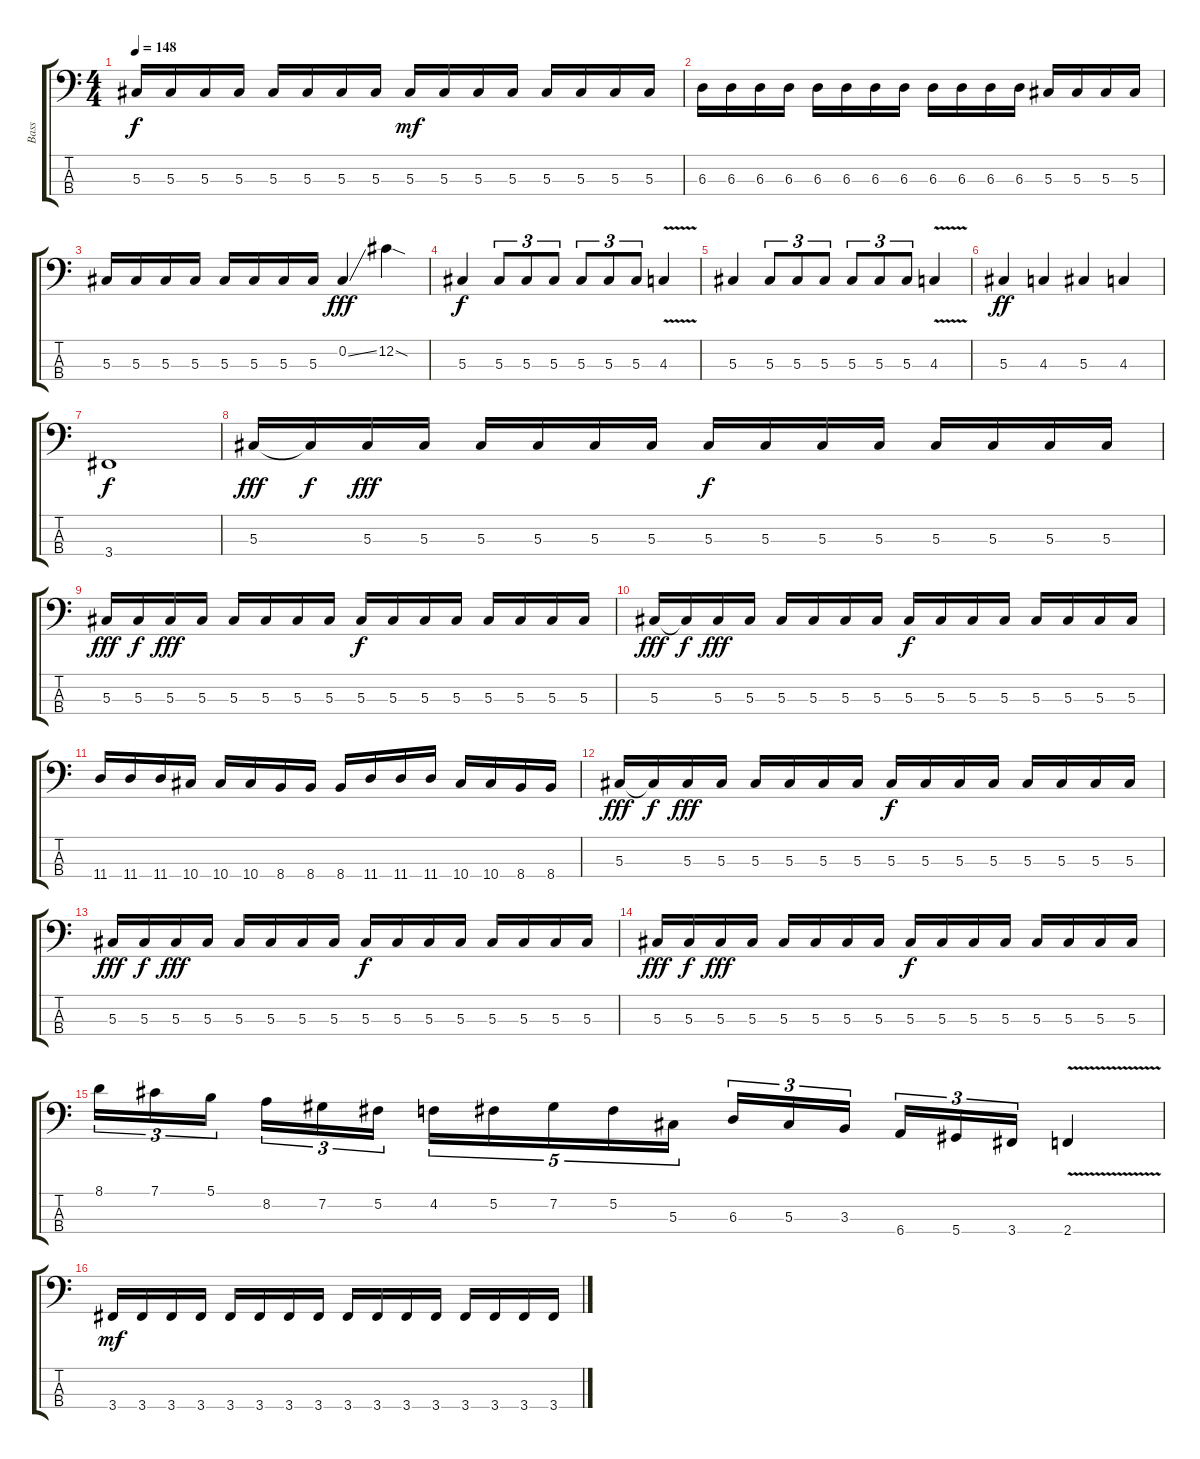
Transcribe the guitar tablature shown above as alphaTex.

\track ("Bass" "Bass") {instrument electricbassfinger}
\staff {score tabs}
\tuning (Gb2 Db2 Ab1 Eb1) {hide}
\ts (4 4)
\tempo 148
\clef f4
\ks c
5.3.16{dy f} 5.3.16 5.3.16 5.3.16 5.3.16 5.3.16 5.3.16 5.3.16 5.3.16{dy mf} 5.3.16 5.3.16 5.3.16 5.3.16 5.3.16 5.3.16 5.3.16 |
6.3.16 6.3.16 6.3.16 6.3.16 6.3.16 6.3.16 6.3.16 6.3.16 6.3.16 6.3.16 6.3.16 6.3.16 5.3.16 5.3.16 5.3.16 5.3.16 |
5.3.16 5.3.16 5.3.16 5.3.16 5.3.16 5.3.16 5.3.16 5.3.16 0.2{ss}.4{dy fff} 12.2{sod}.4 |
5.3.4{dy f} 5.3.8{tu (3 2)} 5.3.8{tu (3 2)} 5.3.8{tu (3 2)} 5.3.8{tu (3 2)} 5.3.8{tu (3 2)} 5.3.8{tu (3 2)} 4.3{v}.4 |
5.3.4 5.3.8{tu (3 2)} 5.3.8{tu (3 2)} 5.3.8{tu (3 2)} 5.3.8{tu (3 2)} 5.3.8{tu (3 2)} 5.3.8{tu (3 2)} 4.3{v}.4 |
5.3.4{dy ff} 4.3.4 5.3.4 4.3.4 |
3.4.1{dy f} |
5.3.16{dy fff} 5.3{t}.16{dy f} 5.3.16{dy fff} 5.3.16 5.3.16 5.3.16 5.3.16 5.3.16 5.3.16{dy f} 5.3.16 5.3.16 5.3.16 5.3.16 5.3.16 5.3.16 5.3.16 |
5.3.16{dy fff} 5.3.16{dy f} 5.3.16{dy fff} 5.3.16 5.3.16 5.3.16 5.3.16 5.3.16 5.3.16{dy f} 5.3.16 5.3.16 5.3.16 5.3.16 5.3.16 5.3.16 5.3.16 |
5.3.16{dy fff} 5.3{t}.16{dy f} 5.3.16{dy fff} 5.3.16 5.3.16 5.3.16 5.3.16 5.3.16 5.3.16{dy f} 5.3.16 5.3.16 5.3.16 5.3.16 5.3.16 5.3.16 5.3.16 |
11.4.16 11.4.16 11.4.16 10.4.16 10.4.16 10.4.16 8.4.16 8.4.16 8.4.16 11.4.16 11.4.16 11.4.16 10.4.16 10.4.16 8.4.16 8.4.16 |
5.3.16{dy fff} 5.3{t}.16{dy f} 5.3.16{dy fff} 5.3.16 5.3.16 5.3.16 5.3.16 5.3.16 5.3.16{dy f} 5.3.16 5.3.16 5.3.16 5.3.16 5.3.16 5.3.16 5.3.16 |
5.3.16{dy fff} 5.3.16{dy f} 5.3.16{dy fff} 5.3.16 5.3.16 5.3.16 5.3.16 5.3.16 5.3.16{dy f} 5.3.16 5.3.16 5.3.16 5.3.16 5.3.16 5.3.16 5.3.16 |
5.3.16{dy fff} 5.3.16{dy f} 5.3.16{dy fff} 5.3.16 5.3.16 5.3.16 5.3.16 5.3.16 5.3.16{dy f} 5.3.16 5.3.16 5.3.16 5.3.16 5.3.16 5.3.16 5.3.16 |
8.1.16{tu (3 2)} 7.1.16{tu (3 2)} 5.1.16{tu (3 2) beam splitsecondary} 8.2.16{tu (3 2)} 7.2.16{tu (3 2)} 5.2.16{tu (3 2)} 4.2.16{tu (5 4)} 5.2.16{tu (5 4)} 7.2.16{tu (5 4)} 5.2.16{tu (5 4)} 5.3.16{tu (5 4)} 6.3.16{tu (3 2)} 5.3.16{tu (3 2)} 3.3.16{tu (3 2) beam splitsecondary} 6.4.16{tu (3 2)} 5.4.16{tu (3 2)} 3.4.16{tu (3 2)} 2.4{v}.4 |
3.4.16{dy mf} 3.4.16 3.4.16 3.4.16 3.4.16 3.4.16 3.4.16 3.4.16 3.4.16 3.4.16 3.4.16 3.4.16 3.4.16 3.4.16 3.4.16 3.4.16
